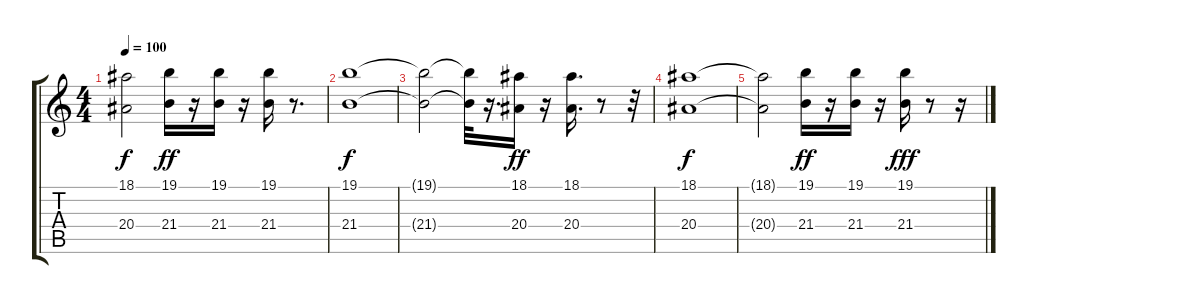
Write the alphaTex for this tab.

\track "" {instrument stringensemble1}
\staff {score tabs}
\tuning (E4 B3 G3 D3 A2 E2) {hide}
\ts (4 4)
\tempo 100
\clef g2
\ks c
(18.1{t} 20.4{t}).2{dy f} (19.1 21.4).16{dy ff} r.16 (19.1 21.4).16 r.16 (19.1 21.4).16 r.8{d} |
(19.1 21.4).1{dy f} |
(19.1{t} 21.4{t}).2 (19.1{t} 21.4{t}).32 r.16{d} (18.1 20.4).16{dy ff} r.16 (18.1 20.4).16{d} r.8 r.32 |
(18.1 20.4).1{dy f} |
(18.1{t} 20.4{t}).2 (19.1 21.4).16{dy ff} r.16 (19.1 21.4).16 r.16 (19.1 21.4).16{dy fff} r.8 r.16
